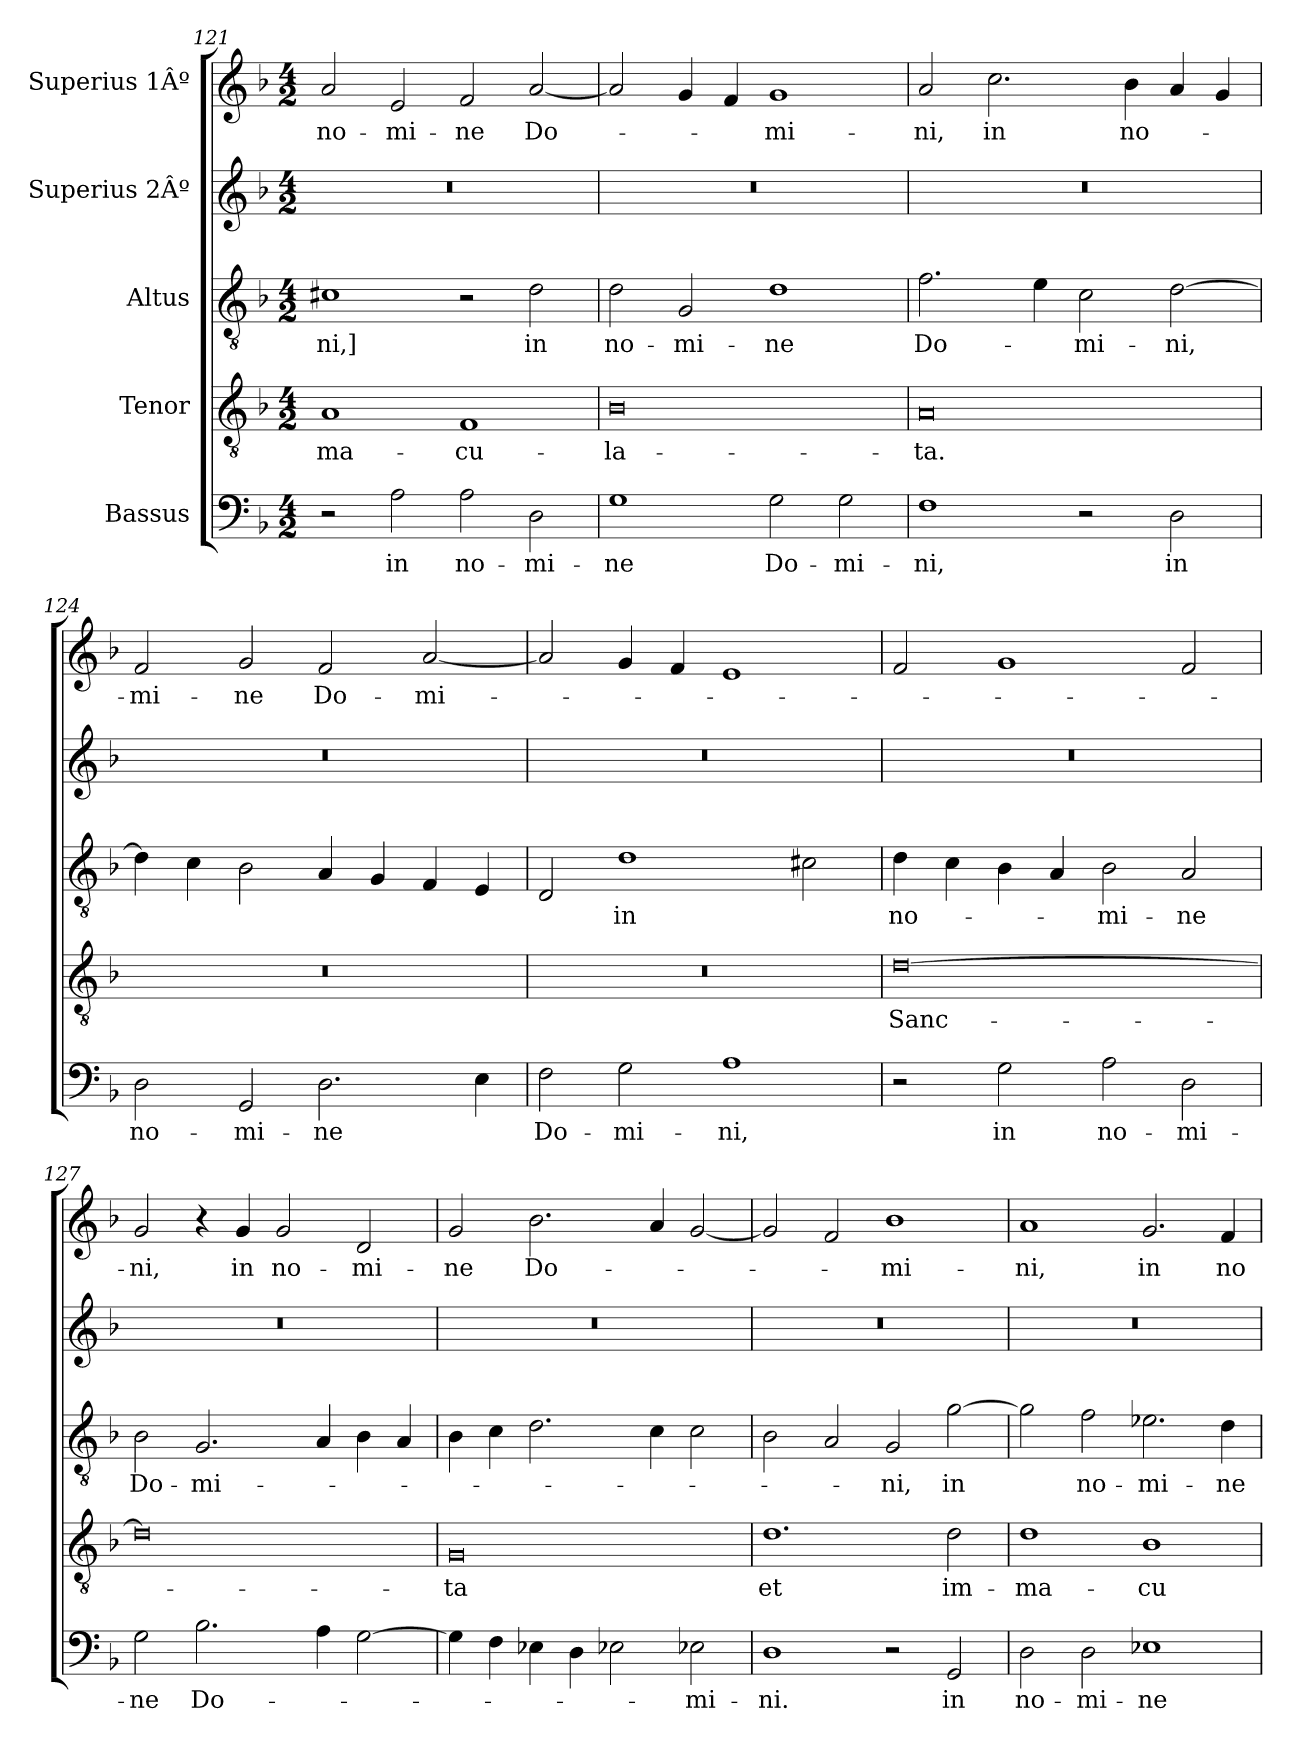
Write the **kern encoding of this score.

**kern	**text	**kern	**text	**kern	**text	**kern	**kern	**text
*part5	*part5	*part4	*part4	*part3	*part3	*part2	*part1	*part1
*staff5	*staff5	*staff4	*staff4	*staff3	*staff3	*staff2	*staff1	*staff1
*I"Bassus	*	*I"Tenor	*	*I"Altus	*	*I"Superius 2Âº	*I"Superius 1Âº	*
*clefF4	*	*clefGv2	*	*clefGv2	*	*clefG2	*clefG2	*
*k[b-]	*	*k[b-]	*	*k[b-]	*	*k[b-]	*k[b-]	*
*M4/2	*	*M4/2	*	*M4/2	*	*M4/2	*M4/2	*
=121	=121	=121	=121	=121	=121	=121	=121	=121
2r	.	1A/	-ma-	1c#X\	-ni,]	0r	2a/	no-
2A\	in	.	.	.	.	.	2e/	-mi-
2A\	no-	1F/	-cu-	2r	.	.	2f/	-ne
2D\	-mi-	.	.	2d\	in	.	[2a/	Do-
=122	=122	=122	=122	=122	=122	=122	=122	=122
1G\	-ne	0B-\	-la-	2d\	no-	0r	2a/]	.
.	.	.	.	2G/	-mi-	.	4g/	.
.	.	.	.	.	.	.	4f/	.
2G\	Do-	.	.	1d\	-ne	.	1g/	-mi-
2G\	-mi-	.	.	.	.	.	.	.
=123	=123	=123	=123	=123	=123	=123	=123	=123
1F\	-ni,	0A/	-ta.	2.f\	Do-	0r	2a/	-ni,
.	.	.	.	.	.	.	2.cc\	in
.	.	.	.	4e\	.	.	.	.
2r	.	.	.	2c\	-mi-	.	.	.
.	.	.	.	.	.	.	4b-\	no-
2D\	in	.	.	[2d\	-ni,	.	4a/	.
.	.	.	.	.	.	.	4g/	.
=124	=124	=124	=124	=124	=124	=124	=124	=124
2D\	no-	0r	.	4d\]	.	0r	2f/	-mi-
.	.	.	.	4c\	.	.	.	.
2GG/	-mi-	.	.	2B-\	.	.	2g/	-ne
2.D\	-ne	.	.	4A/	.	.	2f/	Do-
.	.	.	.	4G/	.	.	.	.
.	.	.	.	4F/	.	.	[2a/	-mi-
4E\	.	.	.	4E/	.	.	.	.
=125	=125	=125	=125	=125	=125	=125	=125	=125
2F\	Do-	0r	.	2D/	.	0r	2a/]	.
2G\	-mi-	.	.	1d\	in	.	4g/	.
.	.	.	.	.	.	.	4f/	.
1A\	-ni,	.	.	.	.	.	1e/	.
.	.	.	.	2c#X\	.	.	.	.
=126	=126	=126	=126	=126	=126	=126	=126	=126
2r	.	[0d\	Sanc-	4d\	no-	0r	2f/	.
.	.	.	.	4c\	.	.	.	.
2G\	in	.	.	4B-\	.	.	1g/	.
.	.	.	.	4A/	.	.	.	.
2A\	no-	.	.	2B-\	-mi-	.	.	.
2D\	-mi-	.	.	2A/	-ne	.	2f/	.
=127	=127	=127	=127	=127	=127	=127	=127	=127
2G\	-ne	0d\]	.	2B-\	Do-	0r	2g/	-ni,
2.B-\	Do-	.	.	2.G/	-mi-	.	4r	.
.	.	.	.	.	.	.	4g/	in
.	.	.	.	.	.	.	2g/	no-
4A\	.	.	.	4A/	.	.	.	.
[2G\	.	.	.	4B-\	.	.	2d/	-mi-
.	.	.	.	4A/	.	.	.	.
=128	=128	=128	=128	=128	=128	=128	=128	=128
4G\]	.	0G/	-ta	4B-\	.	0r	2g/	-ne
4F\	.	.	.	4c\	.	.	.	.
4E-X\	.	.	.	2.d\	.	.	2.b-\	Do-
4D\	.	.	.	.	.	.	.	.
2E-X\	.	.	.	.	.	.	.	.
.	.	.	.	4c\	.	.	4a/	.
2E-X\	-mi-	.	.	2c\	.	.	[2g/	.
=129	=129	=129	=129	=129	=129	=129	=129	=129
1D\	-ni.	1.d\	et	2B-\	.	0r	2g/]	.
.	.	.	.	2A/	.	.	2f/	.
2r	.	.	.	2G/	-ni,	.	1b-\	-mi-
2GG/	in	2d\	im-	[2g\	in	.	.	.
=130	=130	=130	=130	=130	=130	=130	=130	=130
2D\	no-	1d\	-ma-	2g\]	.	0r	1a/	-ni,
2D\	-mi-	.	.	2f\	no-	.	.	.
1E-X\	-ne	1B-\	-cu-	2.e-X\	-mi-	.	2.g/	in
.	.	.	.	4d\	-ne	.	4f/	no-
=	=	=	=	=	=	=	=	=
*-	*-	*-	*-	*-	*-	*-	*-	*-
